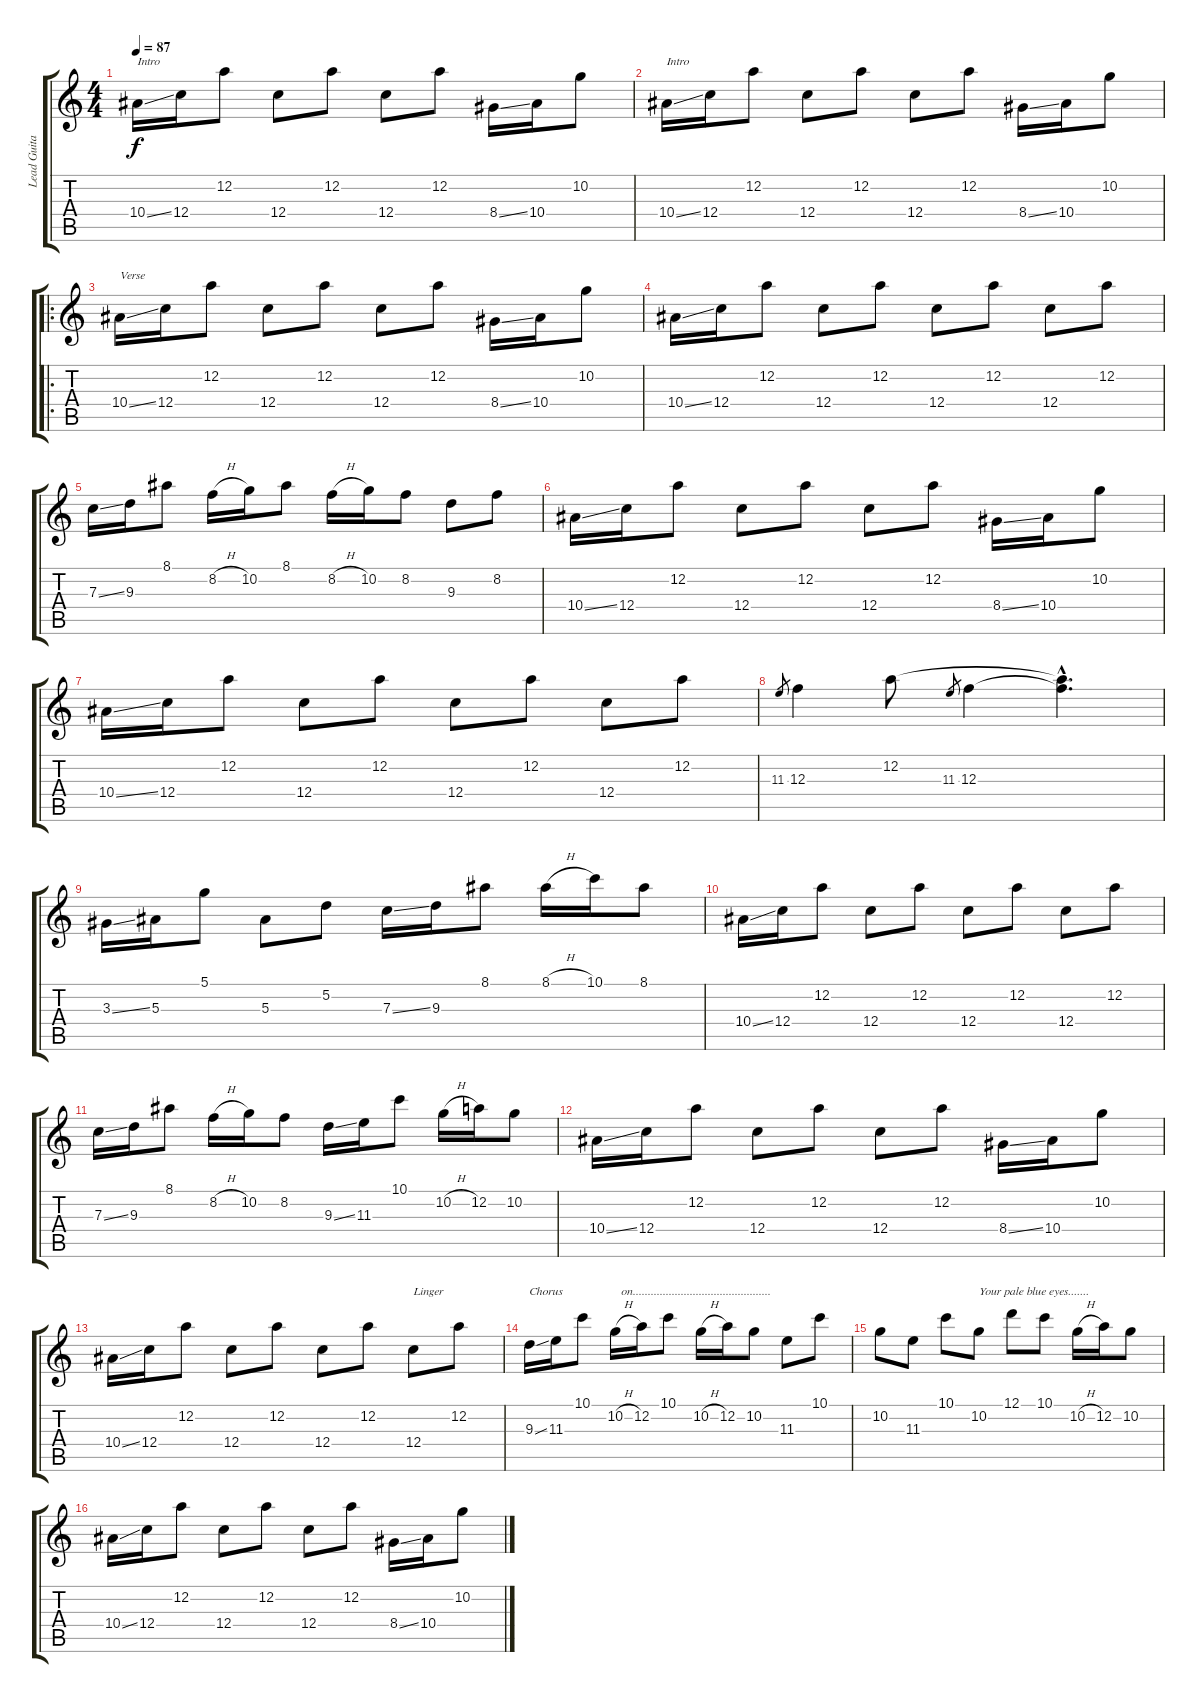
\track ("Lead Guitar (Sterling Morrison)" "Lead Guita") {instrument electricguitarjazz}
\staff {score tabs}
\tuning (D4 A3 F3 C3 G2 D2) {hide}
\ts (4 4)
\tempo 87
\clef g2
\ks c
10.4{ss}.16{txt "Intro" dy f instrument electricguitarjazz} 12.4.16 12.2.8 12.4.8 12.2.8 12.4.8 12.2.8 8.4{ss}.16 10.4.16 10.2.8 |
10.4{ss}.16{txt "Intro"} 12.4.16 12.2.8 12.4.8 12.2.8 12.4.8 12.2.8 8.4{ss}.16 10.4.16 10.2.8 |
\ro
10.4{ss}.16{txt "Verse"} 12.4.16 12.2.8 12.4.8 12.2.8 12.4.8 12.2.8 8.4{ss}.16 10.4.16 10.2.8 |
10.4{ss}.16 12.4.16 12.2.8 12.4.8 12.2.8 12.4.8 12.2.8 12.4.8 12.2.8 |
7.3{ss}.16 9.3.16 8.1.8 8.2{h}.16 10.2.16 8.1.8 8.2{h}.16 10.2.16 8.2.8 9.3.8 8.2.8 |
10.4{ss}.16 12.4.16 12.2.8 12.4.8 12.2.8 12.4.8 12.2.8 8.4{ss}.16 10.4.16 10.2.8 |
10.4{ss}.16 12.4.16 12.2.8 12.4.8 12.2.8 12.4.8 12.2.8 12.4.8 12.2.8 |
11.3.8{gr} 12.3.4 12.2.8 11.3.8{gr} 12.3.4 (12.2{hac t} 12.3{hac t}).4{d} |
3.3{ss}.16 5.3.16 5.1.8 5.3.8 5.2.8 7.3{ss}.16 9.3.16 8.1.8 8.1{h}.16 10.1.16 8.1.8 |
10.4{ss}.16 12.4.16 12.2.8 12.4.8 12.2.8 12.4.8 12.2.8 12.4.8 12.2.8 |
7.3{ss}.16 9.3.16 8.1.8 8.2{h}.16 10.2.16 8.2.8 9.3{ss}.16 11.3.16 10.1.8 10.2{h}.16 12.2.16 10.2.8 |
10.4{ss}.16 12.4.16 12.2.8 12.4.8 12.2.8 12.4.8 12.2.8 8.4{ss}.16 10.4.16 10.2.8 |
10.4{ss}.16 12.4.16 12.2.8 12.4.8 12.2.8 12.4.8 12.2.8 12.4.8{txt "Linger "} 12.2.8 |
9.3{ss}.16{txt "Chorus "} 11.3.16 10.1.8 10.2{h}.16{txt "  on.............................................."} 12.2.16 10.1.8 10.2{h}.16 12.2.16 10.2.8 11.3.8 10.1.8 |
10.2.8 11.3.8 10.1.8 10.2.8{txt "Your pale blue eyes......."} 12.1.8 10.1.8 10.2{h}.16 12.2.16 10.2.8 |
10.4{ss}.16 12.4.16 12.2.8 12.4.8 12.2.8 12.4.8 12.2.8 8.4{ss}.16 10.4.16 10.2.8
